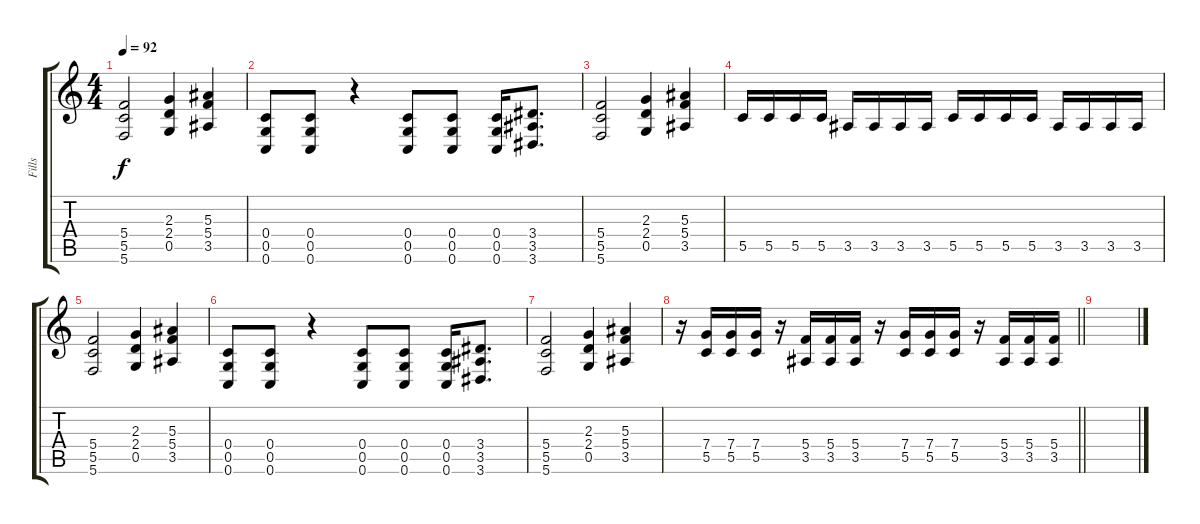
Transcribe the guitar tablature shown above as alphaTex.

\track ("Fills" "Fills") {instrument distortionguitar}
\staff {score tabs}
\tuning (D4 A3 F3 C3 G2 C2) {hide}
\ts (4 4)
\section ("" "")
\tempo 92
\clef g2
\ks c
(5.4 5.5 5.6).2{dy f instrument distortionguitar} (2.3 2.4 0.5).4 (5.3 5.4 3.5).4 |
(0.4 0.5 0.6).8 (0.4 0.5 0.6).8 r.4 (0.4 0.5 0.6).8 (0.4 0.5 0.6).8 (0.4 0.5 0.6).16 (3.4 3.5 3.6).8{d} |
(5.4 5.5 5.6).2 (2.3 2.4 0.5).4 (5.3 5.4 3.5).4 |
5.5.16 5.5.16 5.5.16 5.5.16 3.5.16 3.5.16 3.5.16 3.5.16 5.5.16 5.5.16 5.5.16 5.5.16 3.5.16 3.5.16 3.5.16 3.5.16 |
(5.4 5.5 5.6).2 (2.3 2.4 0.5).4 (5.3 5.4 3.5).4 |
(0.4 0.5 0.6).8 (0.4 0.5 0.6).8 r.4 (0.4 0.5 0.6).8 (0.4 0.5 0.6).8 (0.4 0.5 0.6).16 (3.4 3.5 3.6).8{d} |
(5.4 5.5 5.6).2 (2.3 2.4 0.5).4 (5.3 5.4 3.5).4 |
\barLineRight lightlight
r.16 (7.4 5.5).16 (7.4 5.5).16 (7.4 5.5).16 r.16 (5.4 3.5).16 (5.4 3.5).16 (5.4 3.5).16 r.16 (7.4 5.5).16 (7.4 5.5).16 (7.4 5.5).16 r.16 (5.4 3.5).16 (5.4 3.5).16 (5.4 3.5).16 |
\section ("" "")
